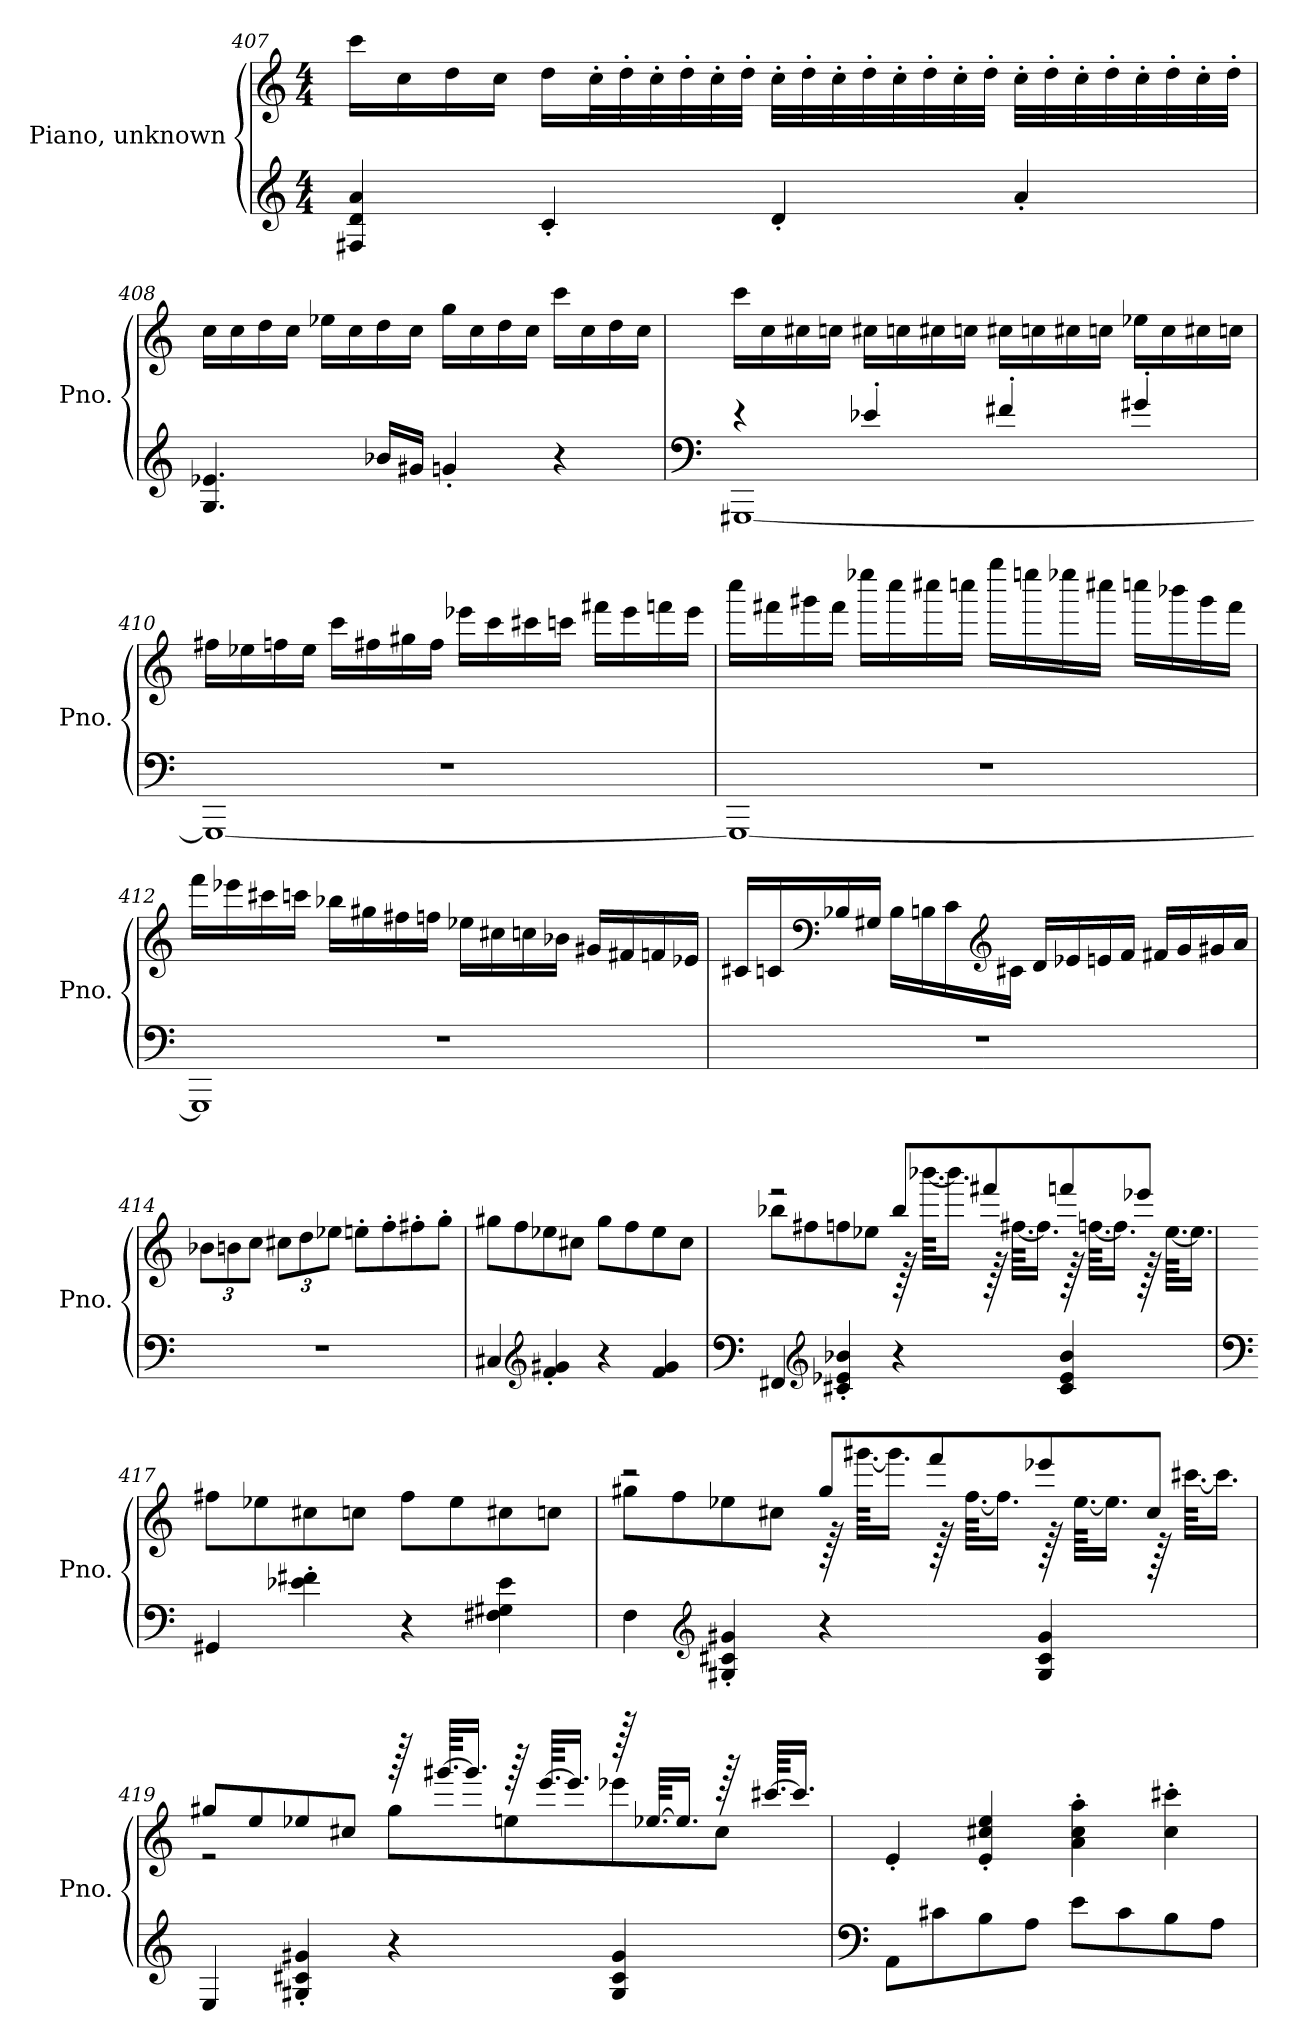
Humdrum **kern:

**kern	**kern
*part1	*part1
*staff2	*staff1
*I"Piano, unknown	*
*I'Pno.	*
!!LO:LB:g=z
*clefG2	*clefG2
*k[]	*k[]
*M4/4	*M4/4
=407	=407
4F#X/ 4d/ 4a/	16ccc\LL
.	16cc\
.	16dd\
.	16cc\JJ
4c'/	16dd\LL
.	32cc'\L
.	32dd'\
.	32cc'\
.	32dd'\
.	32cc'\
.	32dd'\JJJ
4d'/	32cc'\LLL
.	32dd'\
.	32cc'\
.	32dd'\
.	32cc'\
.	32dd'\
.	32cc'\
.	32dd'\JJJ
4a'/	32cc'\LLL
.	32dd'\
.	32cc'\
.	32dd'\
.	32cc'\
.	32dd'\
.	32cc'\
.	32dd'\JJJ
=408	=408
4.G/ 4.e-X/	16cc\LL
.	16cc\
.	16dd\
.	16cc\JJ
.	16ee-X\LL
.	16cc\
16b-X/LL	16dd\
16g#X/JJ	16cc\JJ
4gn'/	16gg\LL
.	16cc\
.	16dd\
.	16cc\JJ
4r	16ccc\LL
.	16cc\
.	16dd\
.	16cc\JJ
!!LO:PB:g=z
=409	=409
*clefF4	*
*^	*
4r	[1GGG#X	16ccc\LL
.	.	16cc\
.	.	16cc#X\
.	.	16ccn\JJ
4e-X'/	.	16cc#X\LL
.	.	16ccn\
.	.	16cc#X\
.	.	16ccn\JJ
4f#X'/	.	16cc#X\LL
.	.	16ccn\
.	.	16cc#X\
.	.	16ccn\JJ
4g#X'/	.	16ee-X\LL
.	.	16cc\
.	.	16cc#X\
.	.	16ccn\JJ
!!LO:LB:g=z
=410	=410	=410
1r	1GGG#_	16ff#X\LL
.	.	16ee-X\
.	.	16ffn\
.	.	16ee-\JJ
.	.	16ccc\LL
.	.	16ff#X\
.	.	16gg#X\
.	.	16ff#\JJ
.	.	16eee-X\LL
.	.	16ccc\
.	.	16ccc#X\
.	.	16cccn\JJ
.	.	16fff#X\LL
.	.	16eee-\
.	.	16fffn\
.	.	16eee-\JJ
!!LO:LB:g=z
=411	=411	=411
1r	1GGG#_	16cccc\LL
.	.	16fff#X\
.	.	16ggg#X\
.	.	16fff#\JJ
.	.	16eeee-X\LL
.	.	16cccc\
.	.	16cccc#X\
.	.	16ccccn\JJ
.	.	16gggg\LL
.	.	16eeeen\
.	.	16eeee-X\
.	.	16cccc#X\JJ
.	.	16ccccn\LL
.	.	16bbb-X\
.	.	16ggg#\
.	.	16fff#\JJ
!!LO:LB:g=z
=412	=412	=412
1r	1GGG#]	16fff\LL
.	.	16eee-X\
.	.	16ccc#X\
.	.	16cccn\JJ
.	.	16bb-X\LL
.	.	16gg#X\
.	.	16ff#X\
.	.	16ffn\JJ
.	.	16ee-X\LL
.	.	16cc#X\
.	.	16ccn\
.	.	16b-X\JJ
.	.	16g#X/LL
.	.	16f#X/
.	.	16fn/
.	.	16e-X/JJ
*v	*v	*
!!LO:LB:g=z
=413	=413
1r	16c#X/LL
.	16cn/
*	*clefF4
.	16B-X/
.	16G#X/JJ
.	16B-\LL
.	16Bn\
.	16c\
*	*clefG2
.	16c#X\JJ
.	16d/LL
.	16e-X/
.	16en/
.	16f/JJ
.	16f#X/LL
.	16g/
.	16g#X/
.	16a/JJ
=414	=414
*	*Xbrackettup
1r	12b-X\L
.	12bn\
.	12cc\J
.	12cc#X\L
.	12dd\
.	12ee-X\J
.	8een'\L
.	8ff'\
.	8ff#X'\
.	8gg'\J
!!LO:LB:g=z
=415	=415
4C#X/	8gg#X\L
.	8ff\
*clefG2	*
4f/' 4g#X/'	8ee-X\
.	8cc#X\J
4r	8gg#\L
.	8ff\
4f/ 4g#/	8ee-\
.	8cc#\J
=416	=416
*clefF4	*
*	*^
4FF#X/	2r	8bb-X\L
.	.	8ff#X\
*clefG2	*	*
4c#X/' 4e-X/' 4b-X/'	.	8ffn\
.	.	8ee-X\J
4r	8bb-/L	128r
.	.	[64.bbb-X\KKLL
.	.	16.bbb-\JJ]
.	8fff#X/	128r
.	.	[64.ff#X\KKLL
.	.	16.ff#\JJ]
4c#/ 4e-/ 4b-/	8fffn/	128r
.	.	[64.ffn\KKLL
.	.	16.ff\JJ]
.	8eee-X/J	128r
.	.	[64.ee-\KKLL
.	.	16.ee-\JJ]
*	*v	*v
!!LO:PB:g=z
=417	=417
*clefF4	*
4GG#X/	8ff#X\L
.	8ee-X\
4e-X\' 4f#X\'	8cc#X\
.	8ccn\J
4r	8ff#\L
.	8ee-\
4F#X\ 4G#X\ 4e-\	8cc#X\
.	8ccn\J
=418	=418
*	*^
4F\	2r	8gg#X\L
.	.	8ff\
*clefG2	*	*
4G#X/' 4c#X/' 4g#X/'	.	8ee-X\
.	.	8cc#X\J
4r	8gg#/L	128r
.	.	[64.ggg#X\KKLL
.	.	16.ggg#\JJ]
.	8fff/	128r
.	.	[64.ff\KKLL
.	.	16.ff\JJ]
4G#/ 4c#/ 4g#/	8eee-X/	128r
.	.	[64.ee-\KKLL
.	.	16.ee-\JJ]
.	8cc#/J	128r
.	.	[64.ccc#X\KKLL
.	.	16.ccc#\JJ]
!!LO:LB:g=z	!!
=419	=419	=419
4E/	8gg#X/L	2r
.	8ee/	.
4G#X/' 4c#X/' 4g#X/'	8ee-X/	.
.	8cc#X/J	.
4r	128r	8gg#\L
.	[64.ggg#X/KKLL	.
.	16.ggg#/JJ]	.
.	128r	8een\
.	[64.eee/KKLL	.
.	16.eee/JJ]	.
4G#/ 4c#/ 4g#/	128r	8eee-X\
.	[64.ee-X/KKLL	.
.	16.ee-/JJ]	.
.	128r	8cc#\J
.	[64.ccc#X/KKLL	.
.	16.ccc#/JJ]	.
*	*v	*v
=420	=420
*clefF4	*
8AA\L	4e'/
8c#X\	.
8B\	4e/' 4cc#X/' 4ee/'
8A\J	.
8e\L	4a\' 4cc#\' 4aa\'
8c#\	.
8B\	4cc#\' 4ccc#X\'
8A\J	.
=	=
*-	*-
